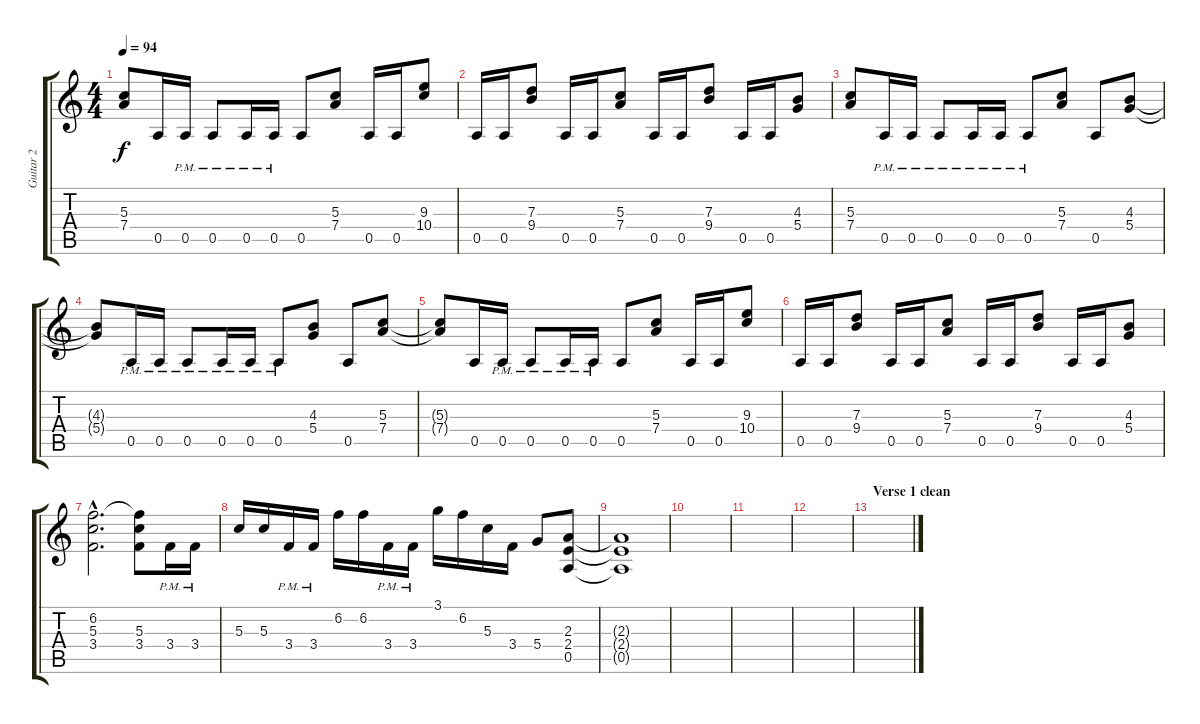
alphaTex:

\track ("Guitar 2" "Guitar 2") {instrument distortionguitar}
\staff {score tabs}
\tuning (E4 B3 G3 D3 A2 E2) {hide}
\ts (4 4)
\tempo 94
\clef g2
\ks c
(5.3{t} 7.4{t}).8{dy f} 0.5.16 0.5{pm}.16 0.5{pm}.8 0.5{pm}.16 0.5{pm}.16 0.5.8 (5.3 7.4).8 0.5.16 0.5.16 (9.3 10.4).8 |
0.5.16 0.5.16 (7.3 9.4).8 0.5.16 0.5.16 (5.3 7.4).8 0.5.16 0.5.16 (7.3 9.4).8 0.5.16 0.5.16 (4.3 5.4).8 |
(5.3 7.4).8 0.5{pm}.16 0.5{pm}.16 0.5{pm}.8 0.5{pm}.16 0.5{pm}.16 0.5{pm}.8 (5.3 7.4).8 0.5.8 (4.3 5.4).8 |
(4.3{t} 5.4{t}).8 0.5{pm}.16 0.5{pm}.16 0.5{pm}.8 0.5{pm}.16 0.5{pm}.16 0.5{pm}.8 (4.3 5.4).8 0.5.8 (5.3 7.4).8 |
(5.3{t} 7.4{t}).8 0.5.16 0.5{pm}.16 0.5{pm}.8 0.5{pm}.16 0.5{pm}.16 0.5.8 (5.3 7.4).8 0.5.16 0.5.16 (9.3 10.4).8 |
0.5.16 0.5.16 (7.3 9.4).8 0.5.16 0.5.16 (5.3 7.4).8 0.5.16 0.5.16 (7.3 9.4).8 0.5.16 0.5.16 (4.3 5.4).8 |
(6.2{hac} 5.3{hac} 3.4{hac}).2{d} (6.2{t} 5.3 3.4).8 3.4{pm}.16 3.4{pm}.16 |
5.3.16 5.3.16 3.4{pm}.16 3.4{pm}.16 6.2.16 6.2.16 3.4{pm}.16 3.4{pm}.16 3.1.16 6.2.16 5.3.16 3.4.16 5.4.8 (2.3 2.4 0.5).8 |
(2.3{t} 2.4{t} 0.5{t}).1{volume 4} |
|
|
|
\section ("" "Verse 1 clean")
